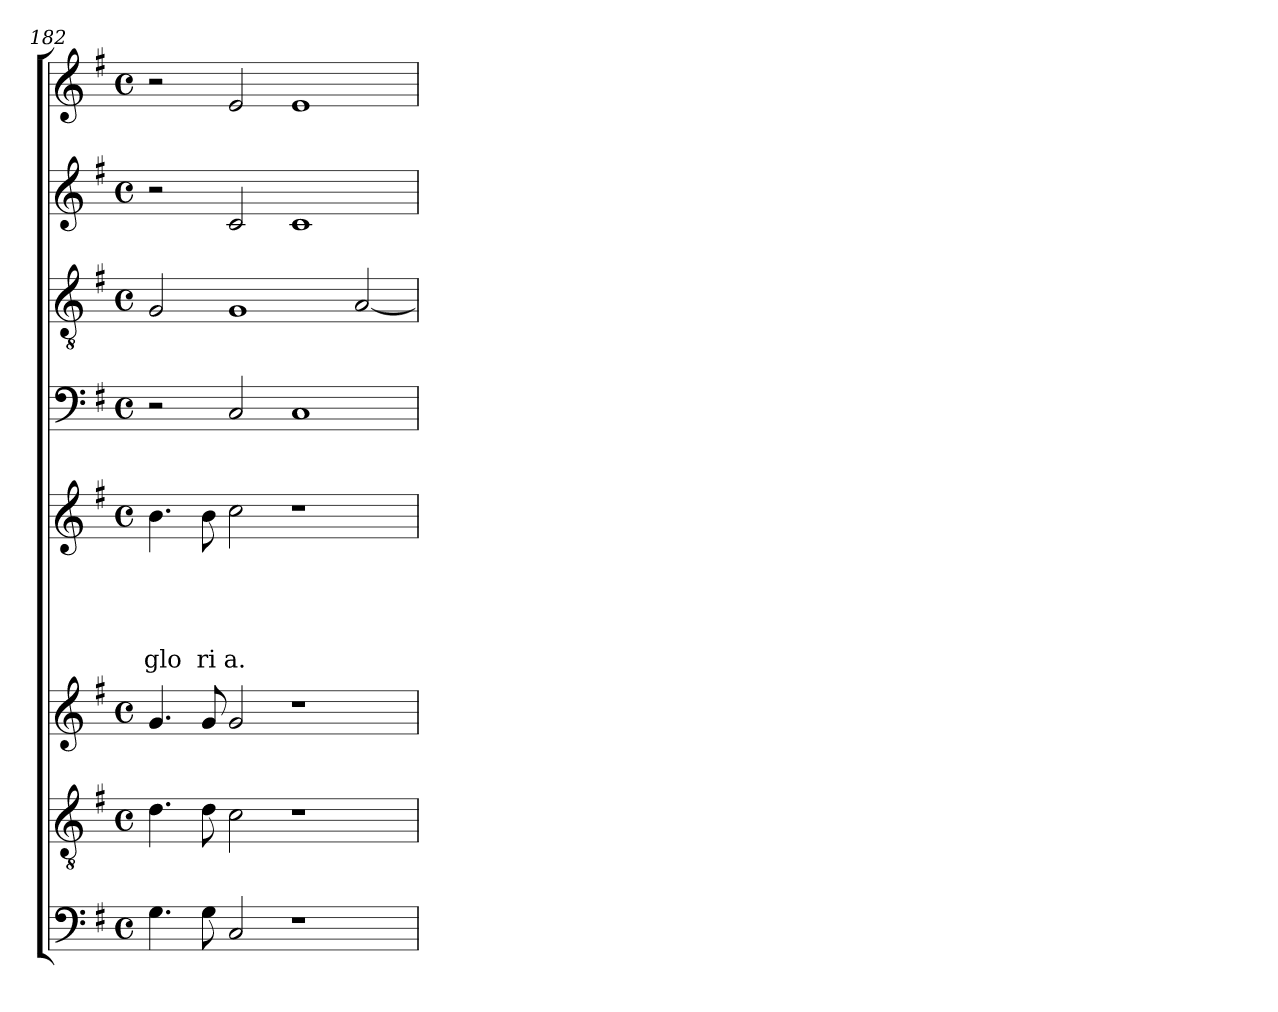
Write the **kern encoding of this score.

**kern	**kern	**kern	**kern	**text	**text	**text	**text	**text	**kern	**kern	**kern	**kern
*part8	*part7	*part6	*part5	*part5	*part5	*part5	*part5	*part5	*part4	*part3	*part2	*part1
*staff8	*staff7	*staff6	*staff5	*staff5	*staff5	*staff5	*staff5	*staff5	*staff4	*staff3	*staff2	*staff1
*clefF4	*clefGv2	*clefG2	*clefG2	*	*	*	*	*	*clefF4	*clefGv2	*clefG2	*clefG2
*k[f#]	*k[f#]	*k[f#]	*k[f#]	*	*	*	*	*	*k[f#]	*k[f#]	*k[f#]	*k[f#]
*G:	*G:	*G:	*G:	*	*	*	*	*	*G:	*G:	*G:	*G:
*M4/4	*M4/4	*M4/4	*M4/4	*	*	*	*	*	*M4/4	*M4/4	*M4/4	*M4/4
*met(c)	*met(c)	*met(c)	*met(c)	*	*	*	*	*	*met(c)	*met(c)	*met(c)	*met(c)
=182	=182	=182	=182	=182	=182	=182	=182	=182	=182	=182	=182	=182
!	!	!	!	!	!	!	!	!LO:LY:b	!	!	!	!
4.G\	4.d\	4.g/	4.b\	.	.	.	.	glo	2r	2G/	2r	2r
!	!	!	!	!	!	!	!	!LO:LY:b	!	!	!	!
8G\	8d\	8g/	8b\	.	.	.	.	ri	.	.	.	.
!	!	!	!	!	!	!	!	!LO:LY:b	!	!	!	!
2C/	2c\	2g/	2cc\	.	.	.	.	a.	2C/	1G	2c/	2e/
1r	1r	1r	1r	.	.	.	.	.	1C	.	1c	1e
.	.	.	.	.	.	.	.	.	.	[>2A/	.	.
=	=	=	=	=	=	=	=	=	=	=	=	=
*-	*-	*-	*-	*-	*-	*-	*-	*-	*-	*-	*-	*-
